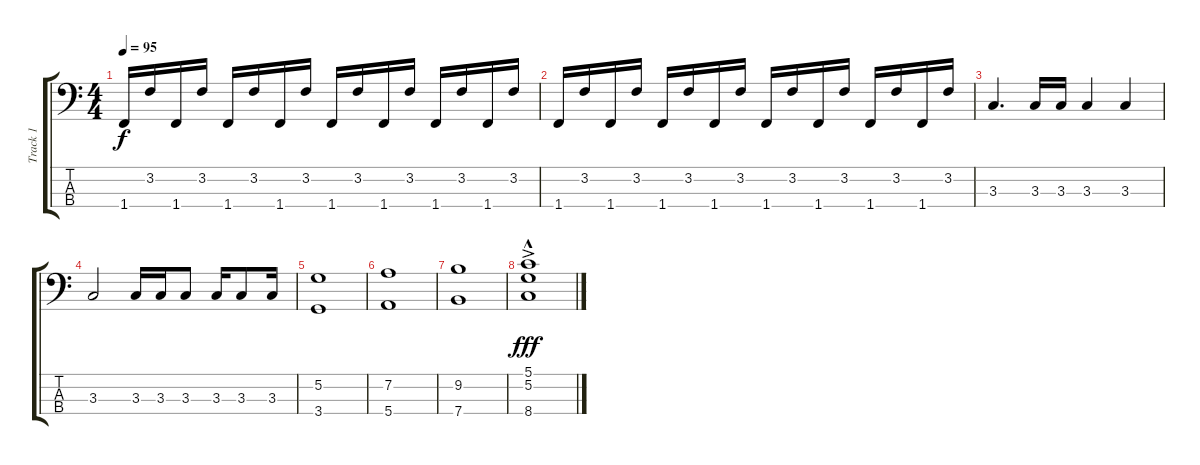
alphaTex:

\track ("Track 1" "Track 1") {instrument acousticbass}
\staff {score tabs}
\tuning (G2 D2 A1 E1) {hide}
\ts (4 4)
\tempo 95
\clef f4
\ks c
1.4.16{dy f} 3.2.16 1.4.16 3.2.16 1.4.16 3.2.16 1.4.16 3.2.16 1.4.16 3.2.16 1.4.16 3.2.16 1.4.16 3.2.16 1.4.16 3.2.16 |
1.4.16 3.2.16 1.4.16 3.2.16 1.4.16 3.2.16 1.4.16 3.2.16 1.4.16 3.2.16 1.4.16 3.2.16 1.4.16 3.2.16 1.4.16 3.2.16 |
3.3.4{d} 3.3.16 3.3.16 3.3.4 3.3.4 |
3.3.2 3.3.16 3.3.16 3.3.8 3.3.16 3.3.8 3.3.16 |
(5.2 3.4).1 |
(7.2 5.4).1 |
(9.2 7.4).1 |
(5.1{ac} 5.2{ac} 8.4{hac}).1{dy fff}
